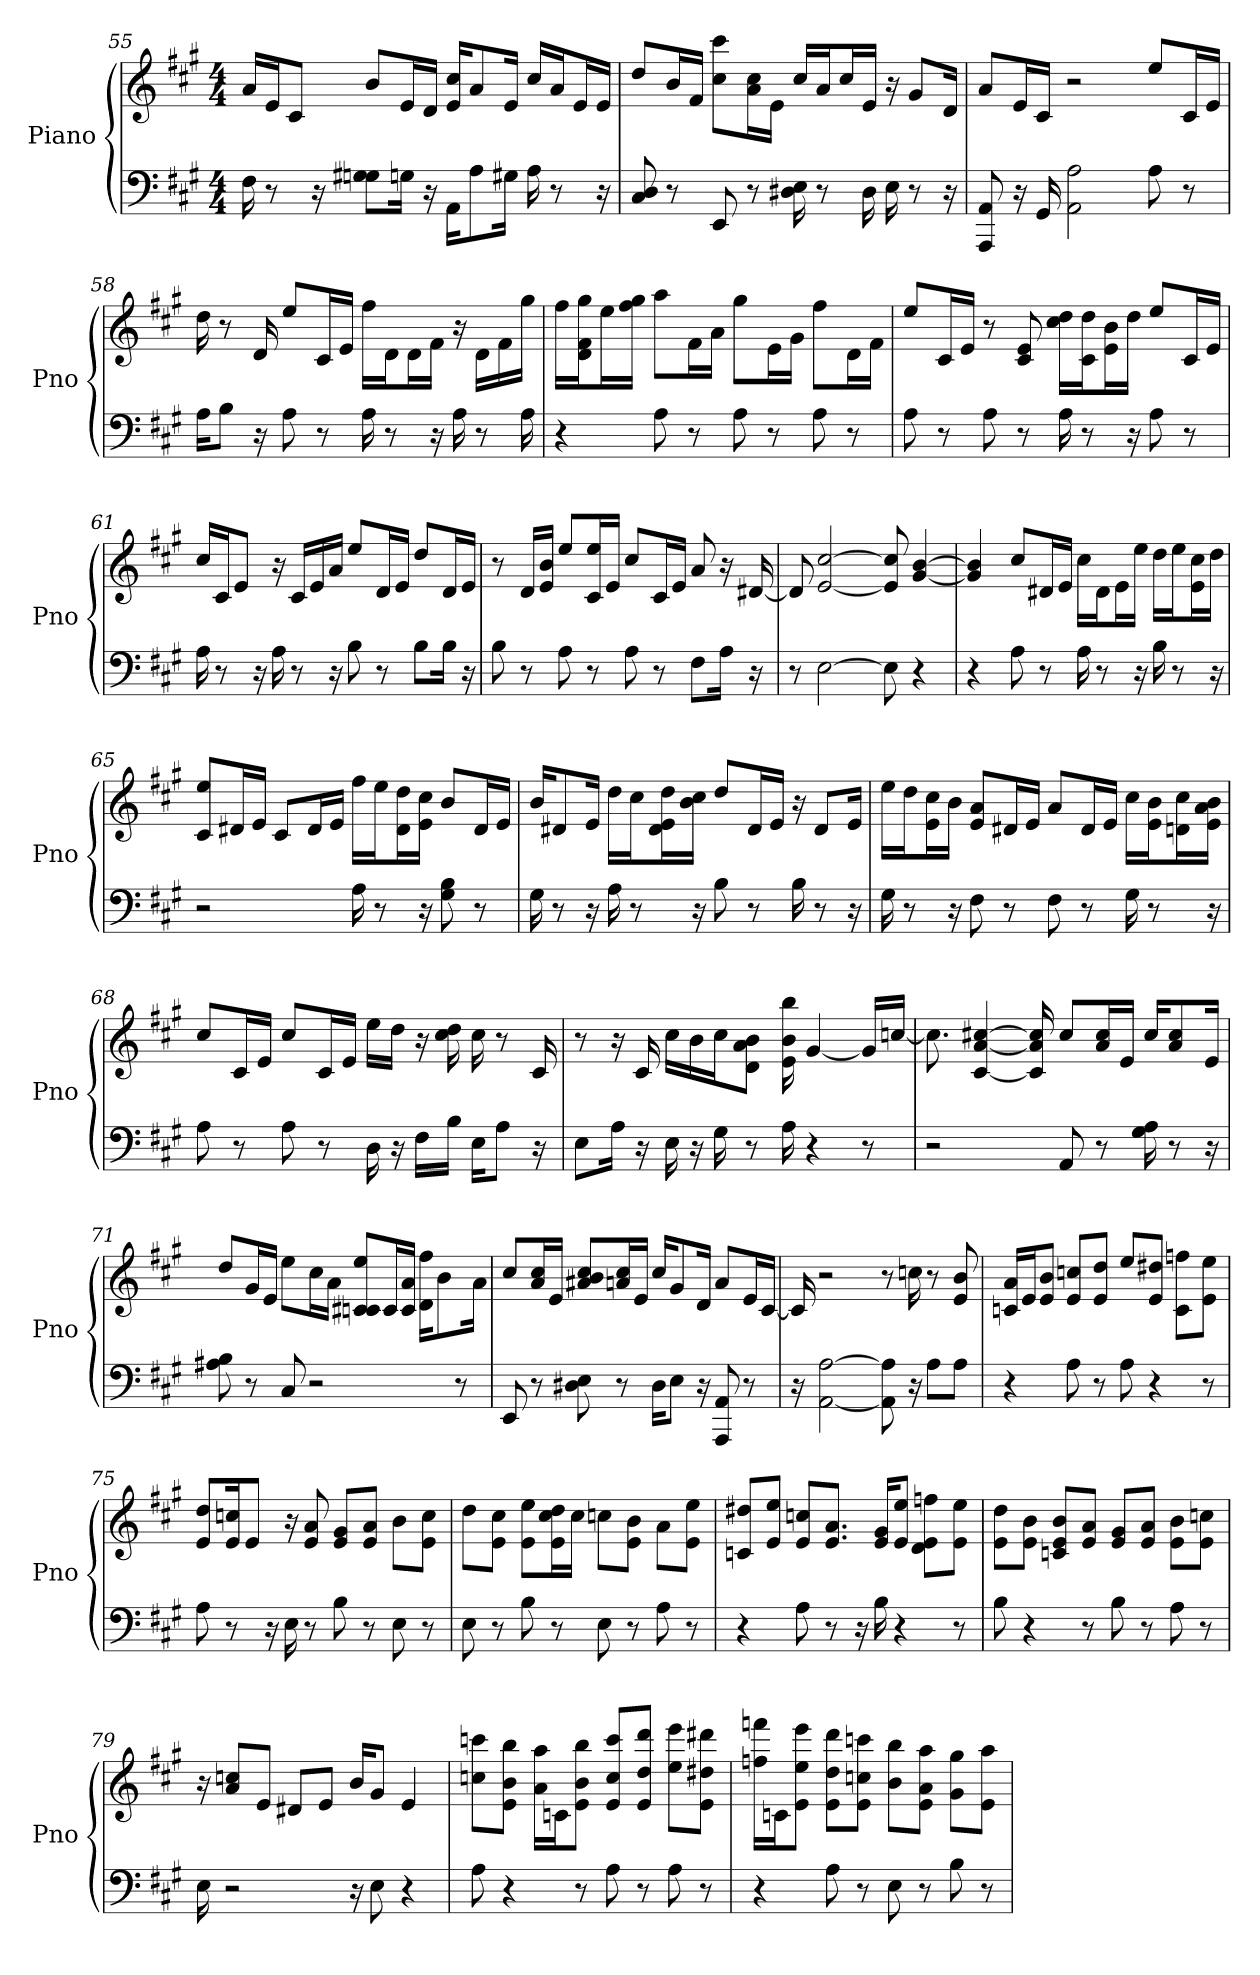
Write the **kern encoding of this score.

**kern	**kern
*part1	*part1
*staff2	*staff1
*I"Piano	*
*I'Pno	*
*clefF4	*clefG2
*k[f#c#g#]	*k[f#c#g#]
*A:	*A:
*M4/4	*M4/4
=55	=55
16F#	16a/LL
8r	16e/J
.	8c#/J
16r	.
8G\ 8G#\L	8b/L
16G\Jk	16e/L
16r	16d/JJ
16AA\KL	16cc#/ 16e/KL
8A\	8a/
16G#\Jk	16e/Jk
16A	16cc#/LL
8r	16a/J
.	16e/L
16r	16e/JJ
=56	=56
8C# 8D	8dd/L
8r	16b/L
.	16f#/JJ
8EE	8ccc#\ 8cc#\L
8r	16a\ 16cc#\L
.	16e\JJ
16D# 16E	16cc#/LL
8r	16a/J
.	16cc#/L
16D#	16e/JJ
16E	16r
8r	8g#/L
16r	16d/Jk
=57	=57
8AA 8AAA	8a/L
16r	16e/L
16GG#	16c#/JJ
2AA 2A	2r
8A	8ee/L
8r	16c#/L
.	16e/JJ
=58	=58
16A\KL	16dd
8B\J	8r
16r	16d
8A	8ee/L
8r	16c#/L
.	16e/JJ
16A	16ff#\LL
8r	16d\J
.	16d\L
16r	16f#\JJ
16A	16r
8r	16d\LL
.	16f#\
16A	16gg#\JJ
=59	=59
4r	16ff#\LL
.	16gg#\ 16d\ 16f#\J
.	16ee\L
.	16ff#\ 16gg#\JJ
8A	8aa\L
8r	16f#\L
.	16a\JJ
8A	8gg#\L
8r	16e\L
.	16g#\JJ
8A	8ff#\L
8r	16d\L
.	16f#\JJ
=60	=60
8A	8ee/L
8r	16c#/L
.	16e/JJ
8A	8r
8r	8c# 8e
16A	16dd\ 16cc#\LL
8r	16dd\ 16c#\J
.	16e\ 16b\L
16r	16dd\JJ
8A	8ee/L
8r	16c#/L
.	16e/JJ
=61	=61
16A	16cc#/LL
8r	16c#/J
.	8e/J
16r	.
16A	16r
8r	16c#/LL
.	16e/
16r	16a/JJ
8B	8ee/L
8r	16d/L
.	16e/JJ
8B\L	8dd/L
16B\Jk	16d/L
16r	16e/JJ
=62	=62
8B	8r
8r	16d/LL
.	16e/ 16b/JJ
8A	8ee/L
8r	16ee/ 16c#/L
.	16e/JJ
8A	8cc#/L
8r	16c#/L
.	16e/JJ
8F#\L	8a
16A\Jk	16r
16r	[16d#
=63	=63
8r	8d#]
[2E	[2cc# [2e
8E]	8cc#] 8e]
4r	[4b [4g#
=64	=64
4r	4b] 4g#]
8A	8cc#/L
8r	16d#/L
.	16e/JJ
16A	16cc#\LL
8r	16d#\J
.	16e\L
16r	16ee\JJ
16B	16dd\LL
8r	16ee\J
.	16cc#\ 16e\L
16r	16dd\JJ
=65	=65
2r	8ee/ 8c#/L
.	16d#/L
.	16e/JJ
.	8c#/L
.	16d#/L
.	16e/JJ
16A	16ff#\LL
8r	16ee\J
.	16dd\ 16d#\L
16r	16e\ 16cc#\JJ
8B 8G#	8b/L
8r	16d#/L
.	16e/JJ
=66	=66
16G#	16b/KL
8r	8d#/
16r	16e/Jk
16A	16dd\LL
8r	16cc#\J
.	16dd\ 16d#\ 16e\L
16r	16b\ 16cc#\JJ
8B	8dd/L
8r	16d#/L
.	16e/JJ
16B	16r
8r	8d#/L
16r	16e/Jk
=67	=67
16G#	16ee\LL
8r	16dd\J
.	16e\ 16cc#\L
16r	16b\JJ
8F#	8e/ 8a/L
8r	16d#/L
.	16e/JJ
8F#	8a/L
8r	16d#/L
.	16e/JJ
16G#	16cc#\LL
8r	16b\ 16e\J
.	16d\ 16cc#\L
16r	16a\ 16e\ 16b\JJ
=68	=68
8A	8cc#/L
8r	16c#/L
.	16e/JJ
8A	8cc#/L
8r	16c#/L
.	16e/JJ
16D	16ee\LL
16r	16dd\JJ
16F#\LL	16r
16B\JJ	16cc# 16dd
16E\KL	16cc#
8A\J	8r
16r	16c#
=69	=69
8E\L	8r
16A\Jk	16r
16r	16c#
16E	16cc#\LL
16r	16b\J
16G#	16cc#\K
8r	8d\ 8a\ 8b\J
16A	16b 16bb 16e
4r	[4g#
8r	16g#/LL]
.	[16cc/JJ
=70	=70
2r	8.cc]
.	[4cc# [4a [4c#
.	16cc#] 16a] 16c#]
8AA	8cc#/L
8r	16cc#/ 16a/L
.	16e/JJ
16G# 16A	16cc#/KL
8r	8a/ 8cc#/
16r	16e/Jk
=71	=71
8A# 8B	8dd/L
8r	16g#/L
.	16e/JJ
8C#	8ee\L
2r	16cc#\L
.	16a\JJ
.	8c/ 8c#/ 8ee/L
.	16c#/L
.	16a/ 16c#/JJ
.	16ff#\ 16d\KL
.	8b\
8r	.
.	16a\Jk
=72	=72
8EE	8cc#/L
8r	16a/ 16cc#/L
.	16e/JJ
8D# 8E	8a#/ 8b/ 8cc#/L
8r	16cc#/ 16a/L
.	16e/JJ
16D#\KL	16cc#/KL
8E\J	8g#/
16r	16d/Jk
8AAA 8AA	8a/L
8r	16e/L
.	[16c#/JJ
=73	=73
16r	16c#]
[2A [2AA	2r
8A] 8AA]	8r
16r	16cc
8A\L	8r
8A\J	8e 8b
=74	=74
4r	16a/ 16c/LL
.	16e/J
.	8e/ 8b/J
8A	8cc/ 8e/L
8r	8dd/ 8e/J
8A	8ee/L
4r	8dd#/ 8e/J
.	8ff\ 8c\L
8r	8ee\ 8e\J
=75	=75
8A	8e/ 8dd/L
8r	16cc/ 16e/K
.	8e/J
16r	.
16E	16r
8r	8a 8e
8B	8g#/ 8e/L
8r	8a/ 8e/J
8E	8b\L
8r	8e\ 8cc\J
=76	=76
8E	8dd\L
8r	8e\ 8cc#\J
8B	8ee\ 8e\L
8r	16cc#\ 16dd\ 16e\L
.	16cc#\JJ
8E	8cc\L
8r	8e\ 8b\J
8A	8a\L
8r	8e\ 8ee\J
=77	=77
4r	8c/ 8dd#/L
.	8ee/ 8e/J
8A	8cc/ 8e/L
8r	8.a/ 8.e/J
16r	.
16B	16g#/ 16e/KL
4r	8ee/ 8e/J
.	8ff\ 8e\ 8d\L
8r	8e\ 8ee\J
=78	=78
8B	8dd\ 8e\L
4r	8e\ 8b\J
.	8c/ 8b/ 8e/L
8r	8a/ 8e/J
8B	8e/ 8g#/L
8r	8e/ 8a/J
8A	8b\ 8e\L
8r	8e\ 8cc\J
=79	=79
16E	16r
2r	8cc/ 8a/L
.	8e/J
.	8d#/L
.	8e/J
16r	16b/KL
8E	8g#/J
4r	4e
=80	=80
8A	8ccc\ 8cc\L
4r	8bb\ 8e\ 8b\J
.	16aa\ 16a\LL
.	16c\J
8r	8bb\ 8e\ 8b\J
8A	8e/ 8ccc/ 8cc/L
8r	8ddd/ 8dd/ 8e/J
8A	8eee\ 8ee\L
8r	8dd#\ 8ddd#\ 8e\J
=81	=81
4r	16ff\ 16fff\LL
.	16c\J
.	8e\ 8ee\ 8eee\J
8A	8ddd\ 8dd\ 8e\L
8r	8ccc\ 8cc\ 8e\J
8E	8bb\ 8b\L
8r	8aa\ 8a\ 8e\J
8B	8gg#\ 8g#\L
8r	8aa\ 8e\J
=	=
*-	*-
